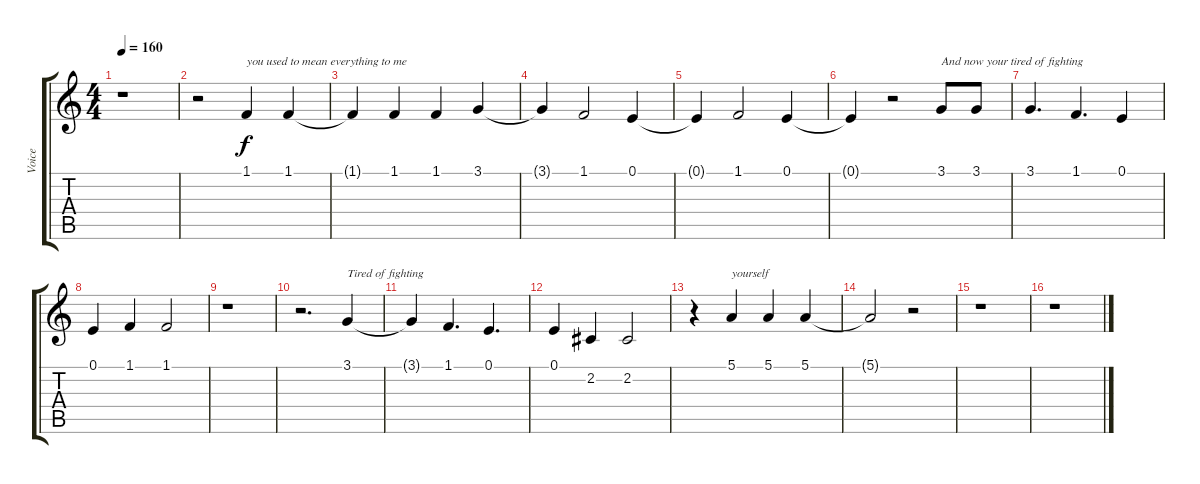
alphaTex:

\track ("Voice" "Voice") {instrument lead1square}
\staff {score tabs}
\tuning (E4 B3 G3 D3 A2 E2) {hide}
\ts (4 4)
\tempo 160
\clef g2
\ks c
r.1{dy f} |
r.2 1.1.4{txt "you used to mean everything to me"} 1.1.4 |
1.1{t}.4 1.1.4 1.1.4 3.1.4 |
3.1{t}.4 1.1.2 0.1.4 |
0.1{t}.4 1.1.2 0.1.4 |
0.1{t}.4 r.2 3.1.8{txt "And now your tired of fighting "} 3.1.8 |
3.1.4{d} 1.1.4{d} 0.1.4 |
0.1.4 1.1.4 1.1.2 |
r.1 |
r.2{d} 3.1.4{txt "Tired of fighting"} |
3.1{t}.4 1.1.4{d} 0.1.4{d} |
0.1.4 2.2.4 2.2.2 |
r.4 5.1.4{txt "yourself"} 5.1.4 5.1.4 |
5.1{t}.2 r.2 |
r.1 |
r.1
